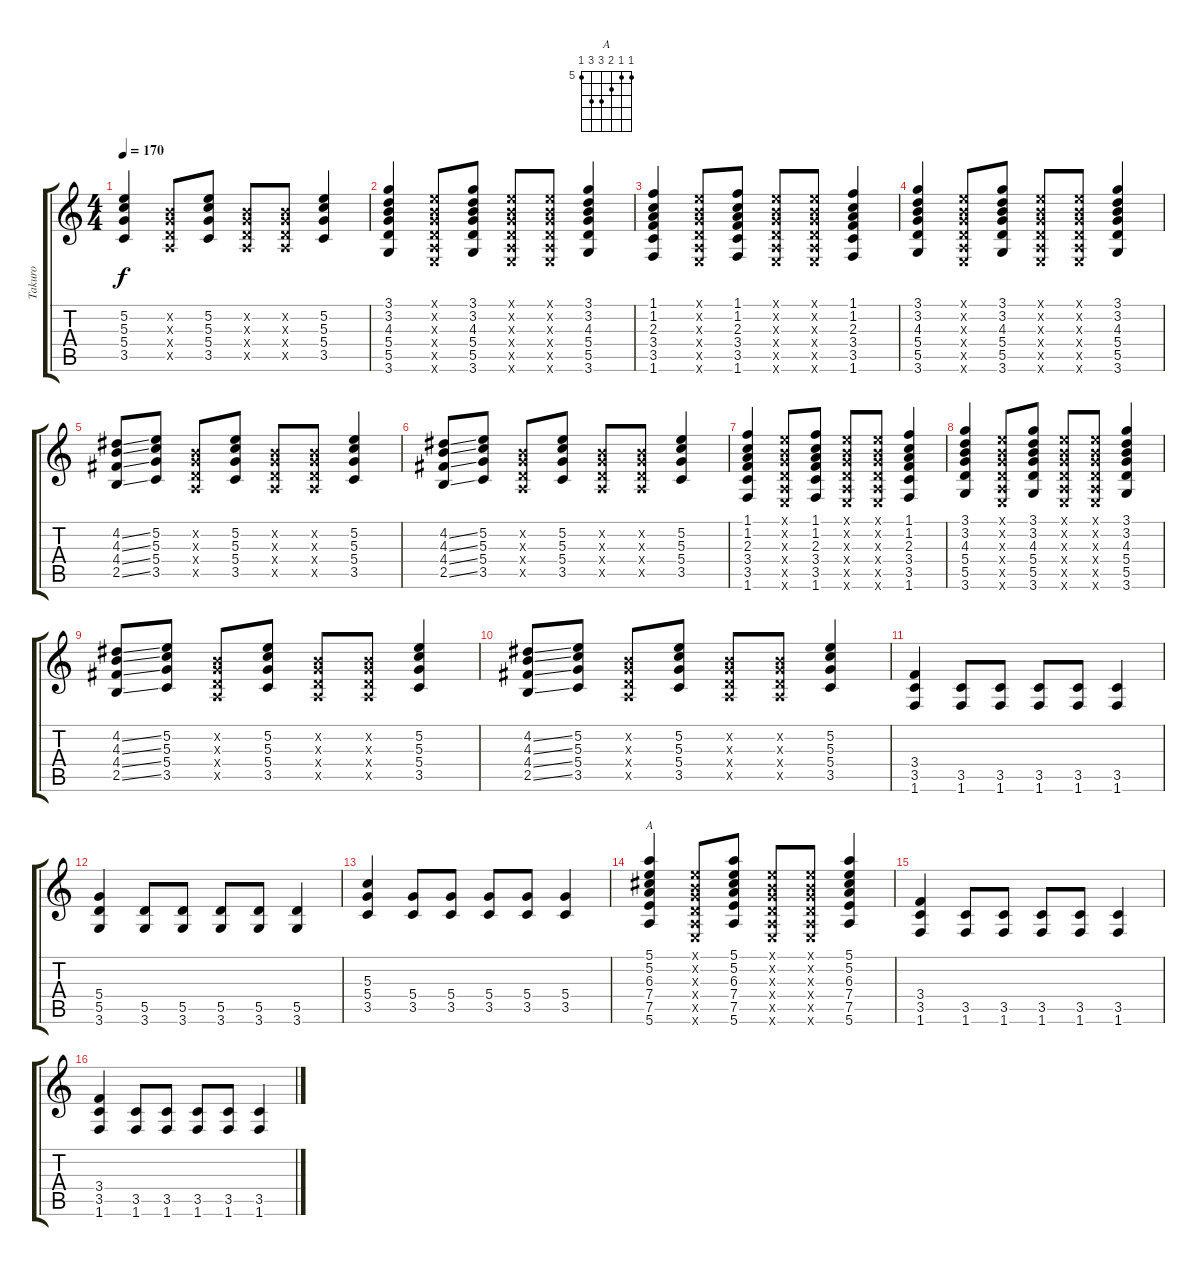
\track ("Takuro" "Takuro") {instrument distortionguitar}
\staff {score tabs}
\tuning (E4 B3 G3 D3 A2 E2) {hide}
\chord ("A" 5 5 6 7 7 5) {firstfret 5}
\ts (4 4)
\tempo 170
\clef g2
\ks c
(5.2 5.3 5.4 3.5).4{dy f} (0.2{x} 0.3{x} 0.4{x} 0.5{x}).8 (5.2 5.3 5.4 3.5).8 (0.2{x} 0.3{x} 0.4{x} 0.5{x}).8 (0.2{x} 0.3{x} 0.4{x} 0.5{x}).8 (5.2 5.3 5.4 3.5).4 |
(3.1 3.2 4.3 5.4 5.5 3.6).4 (0.1{x} 0.2{x} 0.3{x} 0.4{x} 0.5{x} 0.6{x}).8 (3.1 3.2 4.3 5.4 5.5 3.6).8 (0.1{x} 0.2{x} 0.3{x} 0.4{x} 0.5{x} 0.6{x}).8 (0.1{x} 0.2{x} 0.3{x} 0.4{x} 0.5{x} 0.6{x}).8 (3.1 3.2 4.3 5.4 5.5 3.6).4 |
(1.1 1.2 2.3 3.4 3.5 1.6).4 (0.1{x} 0.2{x} 0.3{x} 0.4{x} 0.5{x} 0.6{x}).8 (1.1 1.2 2.3 3.4 3.5 1.6).8 (0.1{x} 0.2{x} 0.3{x} 0.4{x} 0.5{x} 0.6{x}).8 (0.1{x} 0.2{x} 0.3{x} 0.4{x} 0.5{x} 0.6{x}).8 (1.1 1.2 2.3 3.4 3.5 1.6).4 |
(3.1 3.2 4.3 5.4 5.5 3.6).4 (0.1{x} 0.2{x} 0.3{x} 0.4{x} 0.5{x} 0.6{x}).8 (3.1 3.2 4.3 5.4 5.5 3.6).8 (0.1{x} 0.2{x} 0.3{x} 0.4{x} 0.5{x} 0.6{x}).8 (0.1{x} 0.2{x} 0.3{x} 0.4{x} 0.5{x} 0.6{x}).8 (3.1 3.2 4.3 5.4 5.5 3.6).4 |
(4.2{ss} 4.3{ss} 4.4{ss} 2.5{ss}).8 (5.2 5.3 5.4 3.5).8 (0.2{x} 0.3{x} 0.4{x} 0.5{x}).8 (5.2 5.3 5.4 3.5).8 (0.2{x} 0.3{x} 0.4{x} 0.5{x}).8 (0.2{x} 0.3{x} 0.4{x} 0.5{x}).8 (5.2 5.3 5.4 3.5).4 |
(4.2{ss} 4.3{ss} 4.4{ss} 2.5{ss}).8 (5.2 5.3 5.4 3.5).8 (0.2{x} 0.3{x} 0.4{x} 0.5{x}).8 (5.2 5.3 5.4 3.5).8 (0.2{x} 0.3{x} 0.4{x} 0.5{x}).8 (0.2{x} 0.3{x} 0.4{x} 0.5{x}).8 (5.2 5.3 5.4 3.5).4 |
(1.1 1.2 2.3 3.4 3.5 1.6).4 (0.1{x} 0.2{x} 0.3{x} 0.4{x} 0.5{x} 0.6{x}).8 (1.1 1.2 2.3 3.4 3.5 1.6).8 (0.1{x} 0.2{x} 0.3{x} 0.4{x} 0.5{x} 0.6{x}).8 (0.1{x} 0.2{x} 0.3{x} 0.4{x} 0.5{x} 0.6{x}).8 (1.1 1.2 2.3 3.4 3.5 1.6).4 |
(3.1 3.2 4.3 5.4 5.5 3.6).4 (0.1{x} 0.2{x} 0.3{x} 0.4{x} 0.5{x} 0.6{x}).8 (3.1 3.2 4.3 5.4 5.5 3.6).8 (0.1{x} 0.2{x} 0.3{x} 0.4{x} 0.5{x} 0.6{x}).8 (0.1{x} 0.2{x} 0.3{x} 0.4{x} 0.5{x} 0.6{x}).8 (3.1 3.2 4.3 5.4 5.5 3.6).4 |
(4.2{ss} 4.3{ss} 4.4{ss} 2.5{ss}).8 (5.2 5.3 5.4 3.5).8 (0.2{x} 0.3{x} 0.4{x} 0.5{x}).8 (5.2 5.3 5.4 3.5).8 (0.2{x} 0.3{x} 0.4{x} 0.5{x}).8 (0.2{x} 0.3{x} 0.4{x} 0.5{x}).8 (5.2 5.3 5.4 3.5).4 |
(4.2{ss} 4.3{ss} 4.4{ss} 2.5{ss}).8 (5.2 5.3 5.4 3.5).8 (0.2{x} 0.3{x} 0.4{x} 0.5{x}).8 (5.2 5.3 5.4 3.5).8 (0.2{x} 0.3{x} 0.4{x} 0.5{x}).8 (0.2{x} 0.3{x} 0.4{x} 0.5{x}).8 (5.2 5.3 5.4 3.5).4 |
(3.4 3.5 1.6).4 (3.5 1.6).8 (3.5 1.6).8 (3.5 1.6).8 (3.5 1.6).8 (3.5 1.6).4 |
(5.4 5.5 3.6).4 (5.5 3.6).8 (5.5 3.6).8 (5.5 3.6).8 (5.5 3.6).8 (5.5 3.6).4 |
(5.3 5.4 3.5).4 (5.4 3.5).8 (5.4 3.5).8 (5.4 3.5).8 (5.4 3.5).8 (5.4 3.5).4 |
(5.1 5.2 6.3 7.4 7.5 5.6).4{ch "A"} (0.1{x} 0.2{x} 0.3{x} 0.4{x} 0.5{x} 0.6{x}).8 (5.1 5.2 6.3 7.4 7.5 5.6).8 (0.1{x} 0.2{x} 0.3{x} 0.4{x} 0.5{x} 0.6{x}).8 (0.1{x} 0.2{x} 0.3{x} 0.4{x} 0.5{x} 0.6{x}).8 (5.1 5.2 6.3 7.4 7.5 5.6).4 |
(3.4 3.5 1.6).4 (3.5 1.6).8 (3.5 1.6).8 (3.5 1.6).8 (3.5 1.6).8 (3.5 1.6).4 |
(3.4 3.5 1.6).4 (3.5 1.6).8 (3.5 1.6).8 (3.5 1.6).8 (3.5 1.6).8 (3.5 1.6).4
